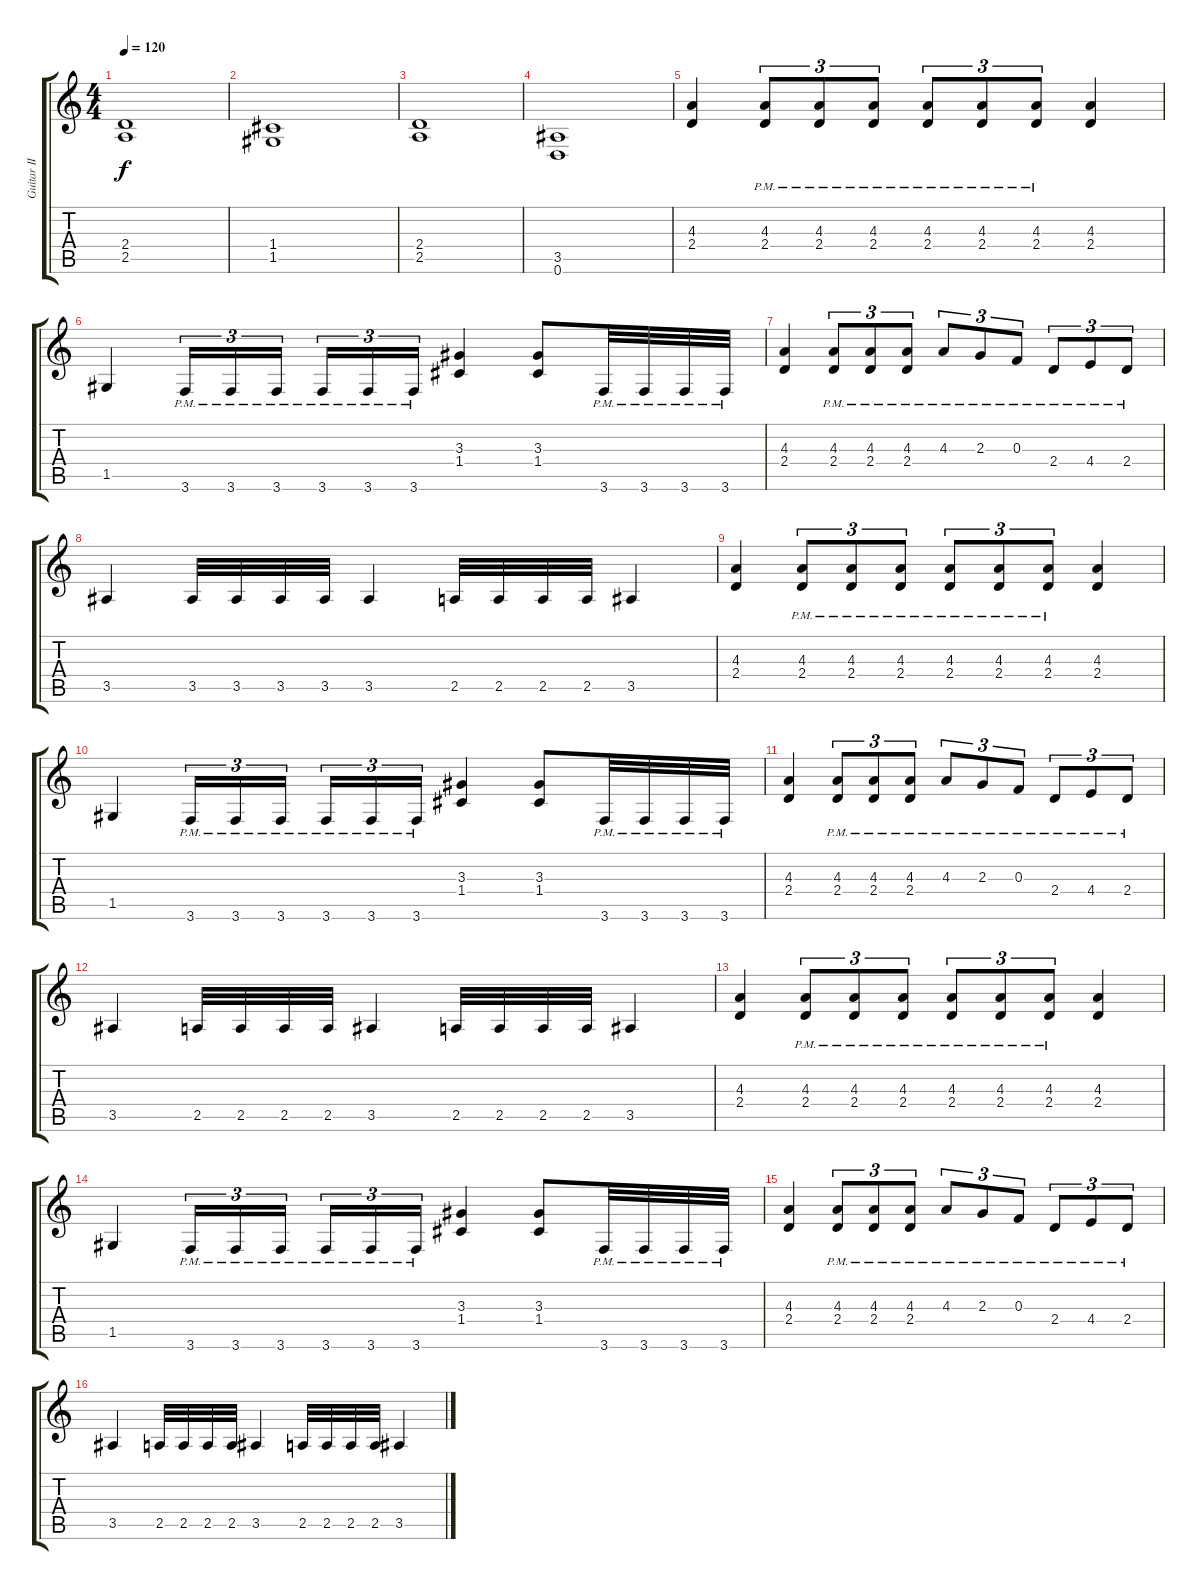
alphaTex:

\track ("Guitar II" "Guitar II") {instrument distortionguitar}
\staff {score tabs}
\tuning (D4 A3 F3 C3 G2 D2) {hide}
\ts (4 4)
\tempo 120
\clef g2
\ks c
(2.4 2.5).1{dy f} |
(1.4 1.5).1 |
(2.4 2.5).1 |
(3.5 0.6).1 |
(4.3 2.4).4{balance 12} (4.3{pm} 2.4{pm}).8{tu (3 2)} (4.3{pm} 2.4{pm}).8{tu (3 2)} (4.3{pm} 2.4{pm}).8{tu (3 2)} (4.3{pm} 2.4{pm}).8{tu (3 2)} (4.3{pm} 2.4{pm}).8{tu (3 2)} (4.3{pm} 2.4{pm}).8{tu (3 2)} (4.3 2.4).4 |
1.5.4 3.6{pm}.16{tu (3 2)} 3.6{pm}.16{tu (3 2)} 3.6{pm}.16{tu (3 2)} 3.6{pm}.16{tu (3 2)} 3.6{pm}.16{tu (3 2)} 3.6{pm}.16{tu (3 2)} (3.3 1.4).4 (3.3 1.4).8 3.6{pm}.32 3.6{pm}.32 3.6{pm}.32 3.6{pm}.32 |
(4.3 2.4).4 (4.3{pm} 2.4{pm}).8{tu (3 2)} (4.3{pm} 2.4{pm}).8{tu (3 2)} (4.3{pm} 2.4{pm}).8{tu (3 2)} 4.3{pm}.8{tu (3 2)} 2.3{pm}.8{tu (3 2)} 0.3{pm}.8{tu (3 2)} 2.4{pm}.8{tu (3 2)} 4.4{pm}.8{tu (3 2)} 2.4{pm}.8{tu (3 2)} |
3.5.4 3.5.32 3.5.32 3.5.32 3.5.32 3.5.4 2.5.32 2.5.32 2.5.32 2.5.32 3.5.4 |
(4.3 2.4).4 (4.3{pm} 2.4{pm}).8{tu (3 2)} (4.3{pm} 2.4{pm}).8{tu (3 2)} (4.3{pm} 2.4{pm}).8{tu (3 2)} (4.3{pm} 2.4{pm}).8{tu (3 2)} (4.3{pm} 2.4{pm}).8{tu (3 2)} (4.3{pm} 2.4{pm}).8{tu (3 2)} (4.3 2.4).4 |
1.5.4 3.6{pm}.16{tu (3 2)} 3.6{pm}.16{tu (3 2)} 3.6{pm}.16{tu (3 2)} 3.6{pm}.16{tu (3 2)} 3.6{pm}.16{tu (3 2)} 3.6{pm}.16{tu (3 2)} (3.3 1.4).4 (3.3 1.4).8 3.6{pm}.32 3.6{pm}.32 3.6{pm}.32 3.6{pm}.32 |
(4.3 2.4).4 (4.3{pm} 2.4{pm}).8{tu (3 2)} (4.3{pm} 2.4{pm}).8{tu (3 2)} (4.3{pm} 2.4{pm}).8{tu (3 2)} 4.3{pm}.8{tu (3 2)} 2.3{pm}.8{tu (3 2)} 0.3{pm}.8{tu (3 2)} 2.4{pm}.8{tu (3 2)} 4.4{pm}.8{tu (3 2)} 2.4{pm}.8{tu (3 2)} |
3.5.4 2.5.32 2.5.32 2.5.32 2.5.32 3.5.4 2.5.32 2.5.32 2.5.32 2.5.32 3.5.4 |
(4.3 2.4).4 (4.3{pm} 2.4{pm}).8{tu (3 2)} (4.3{pm} 2.4{pm}).8{tu (3 2)} (4.3{pm} 2.4{pm}).8{tu (3 2)} (4.3{pm} 2.4{pm}).8{tu (3 2)} (4.3{pm} 2.4{pm}).8{tu (3 2)} (4.3{pm} 2.4{pm}).8{tu (3 2)} (4.3 2.4).4 |
1.5.4 3.6{pm}.16{tu (3 2)} 3.6{pm}.16{tu (3 2)} 3.6{pm}.16{tu (3 2)} 3.6{pm}.16{tu (3 2)} 3.6{pm}.16{tu (3 2)} 3.6{pm}.16{tu (3 2)} (3.3 1.4).4 (3.3 1.4).8 3.6{pm}.32 3.6{pm}.32 3.6{pm}.32 3.6{pm}.32 |
(4.3 2.4).4 (4.3{pm} 2.4{pm}).8{tu (3 2)} (4.3{pm} 2.4{pm}).8{tu (3 2)} (4.3{pm} 2.4{pm}).8{tu (3 2)} 4.3{pm}.8{tu (3 2)} 2.3{pm}.8{tu (3 2)} 0.3{pm}.8{tu (3 2)} 2.4{pm}.8{tu (3 2)} 4.4{pm}.8{tu (3 2)} 2.4{pm}.8{tu (3 2)} |
3.5.4 2.5.32 2.5.32 2.5.32 2.5.32 3.5.4 2.5.32 2.5.32 2.5.32 2.5.32 3.5.4
